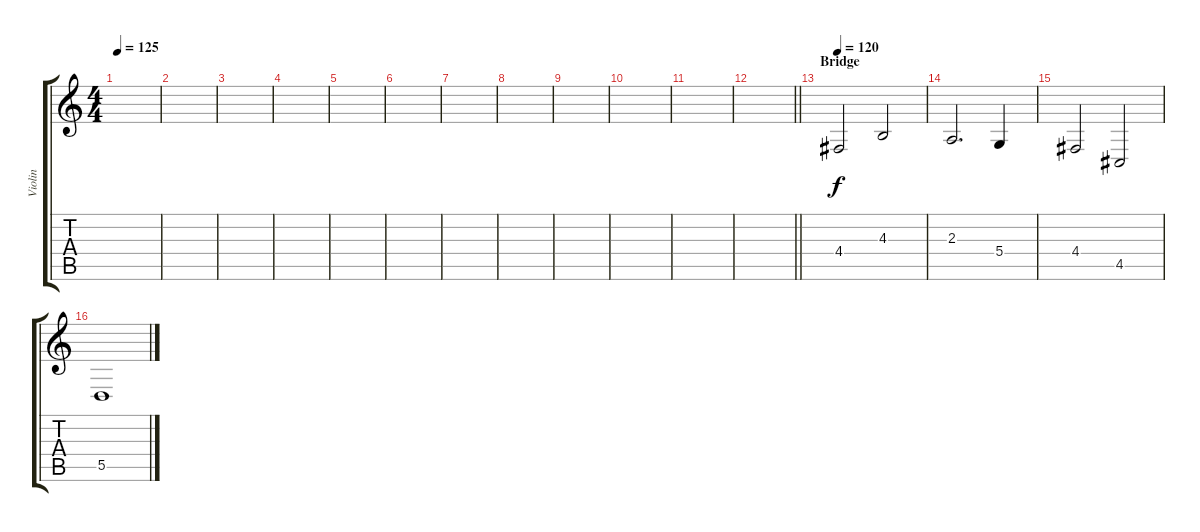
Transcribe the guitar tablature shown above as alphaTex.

\track ("Violin" "Violin") {instrument violin}
\staff {score tabs}
\tuning (E4 B3 G3 D3 A2 E2) {hide}
\ts (4 4)
\tempo 125
\clef g2
\ks c
|
|
|
|
|
|
|
|
|
|
|
\barLineRight lightlight
|
\section ("" "Bridge")
\tempo 120
4.4.2 4.3.2 |
2.3.2{d} 5.4.4 |
4.4.2 4.5.2 |
5.5.1
